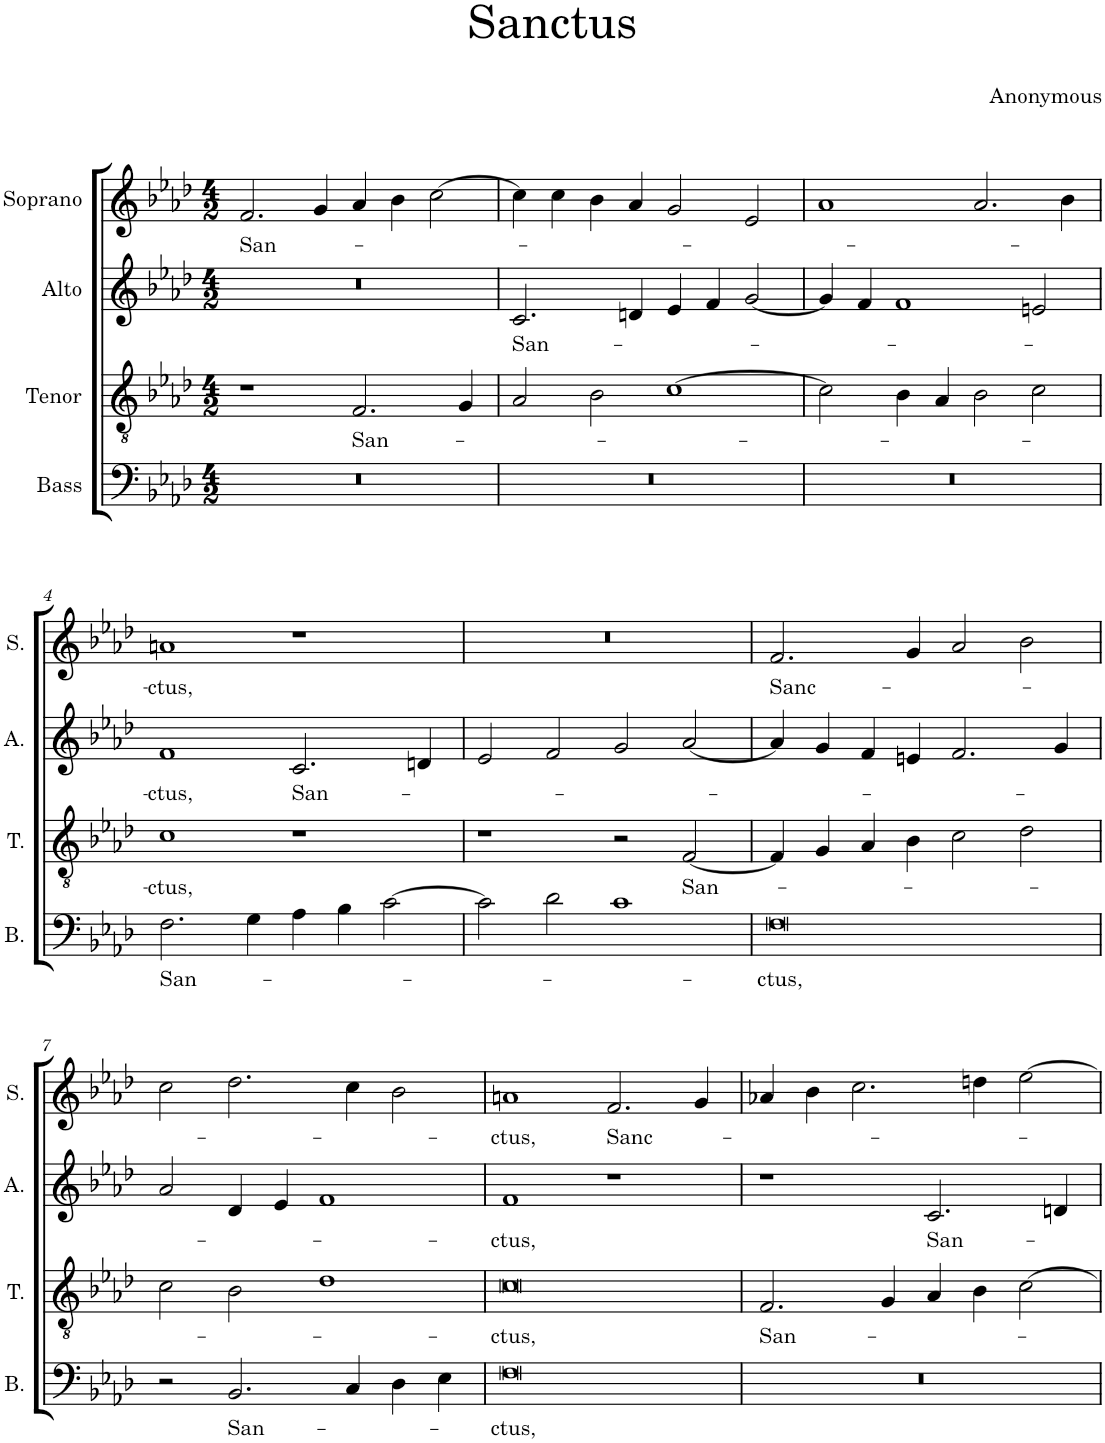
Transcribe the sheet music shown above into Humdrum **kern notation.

**kern	**text	**kern	**text	**kern	**text	**kern	**text
*part4	*part4	*part3	*part3	*part2	*part2	*part1	*part1
*staff4	*staff4	*staff3	*staff3	*staff2	*staff2	*staff1	*staff1
*I"Bass	*	*I"Tenor	*	*I"Alto	*	*I"Soprano	*
*I'B.	*	*I'T.	*	*I'A.	*	*I'S.	*
*clefF4	*	*clefGv2	*	*clefG2	*	*clefG2	*
*k[b-e-a-d-]	*	*k[b-e-a-d-]	*	*k[b-e-a-d-]	*	*k[b-e-a-d-]	*
*M4/2	*	*M4/2	*	*M4/2	*	*M4/2	*
=1	=1	=1	=1	=1	=1	=1	=1
!	!	!	!	!	!	!	!LO:LY:b
0r	.	1r	.	0r	.	2.f/	San-
.	.	.	.	.	.	4g/	.
!	!	!	!LO:LY:b	!	!	!	!
.	.	2.F/	San-	.	.	4a-/	.
.	.	.	.	.	.	4b-\	.
.	.	.	.	.	.	[2cc\	.
.	.	4G/	.	.	.	.	.
=2	=2	=2	=2	=2	=2	=2	=2
!	!	!	!	!	!LO:LY:b	!	!
0r	.	2A-/	.	2.c/	San-	4cc\]	.
.	.	.	.	.	.	4cc\	.
.	.	2B-\	.	.	.	4b-\	.
.	.	.	.	4dn/	.	4a-/	.
.	.	[1c	.	4e-/	.	2g/	.
.	.	.	.	4f/	.	.	.
.	.	.	.	[2g/	.	2e-/	.
=3	=3	=3	=3	=3	=3	=3	=3
0r	.	2c\]	.	4g/]	.	1a-	.
.	.	.	.	4f/	.	.	.
.	.	4B-\	.	1f	.	.	.
.	.	4A-/	.	.	.	.	.
.	.	2B-\	.	.	.	2.a-/	.
.	.	2c\	.	2en/	.	.	.
.	.	.	.	.	.	4b-\	.
!!LO:LB:g=z
=4	=4	=4	=4	=4	=4	=4	=4
!	!LO:LY:b	!	!LO:LY:b	!	!LO:LY:b	!	!LO:LY:b
2.F\	San-	1c	-ctus,	1f	-ctus,	1an	-ctus,
4G\	.	.	.	.	.	.	.
!	!	!	!	!	!LO:LY:b	!	!
4A-\	.	1r	.	2.c/	San-	1r	.
4B-\	.	.	.	.	.	.	.
[2c\	.	.	.	.	.	.	.
.	.	.	.	4dn/	.	.	.
=5	=5	=5	=5	=5	=5	=5	=5
2c\]	.	1r	.	2e-/	.	0r	.
2d-\	.	.	.	2f/	.	.	.
1c	.	2r	.	2g/	.	.	.
!	!	!	!LO:LY:b	!	!	!	!
.	.	[2F/	San-	[2a-/	.	.	.
=6	=6	=6	=6	=6	=6	=6	=6
!	!LO:LY:b	!	!	!	!	!	!LO:LY:b
0F	-ctus,	4F/]	.	4a-/]	.	2.f/	Sanc-
.	.	4G/	.	4g/	.	.	.
.	.	4A-/	.	4f/	.	.	.
.	.	4B-\	.	4en/	.	4g/	.
.	.	2c\	.	2.f/	.	2a-/	.
.	.	2d-\	.	.	.	2b-\	.
.	.	.	.	4g/	.	.	.
!!LO:LB:g=z
=7	=7	=7	=7	=7	=7	=7	=7
2r	.	2c\	.	2a-/	.	2cc\	.
!	!LO:LY:b	!	!	!	!	!	!
2.BB-/	San-	2B-\	.	4d-/	.	2.dd-\	.
.	.	.	.	4e-/	.	.	.
.	.	1d-	.	1f	.	.	.
4C/	.	.	.	.	.	4cc\	.
4D-\	.	.	.	.	.	2b-\	.
4E-\	.	.	.	.	.	.	.
=8	=8	=8	=8	=8	=8	=8	=8
!	!LO:LY:b	!	!LO:LY:b	!	!LO:LY:b	!	!LO:LY:b
0F	-ctus,	0c	-ctus,	1f	-ctus,	1an	-ctus,
!	!	!	!	!	!	!	!LO:LY:b
.	.	.	.	1r	.	2.f/	Sanc-
.	.	.	.	.	.	4g/	.
=9	=9	=9	=9	=9	=9	=9	=9
!	!	!	!LO:LY:b	!	!	!	!
0r	.	2.F/	San-	1r	.	4a-X/	.
.	.	.	.	.	.	4b-\	.
.	.	.	.	.	.	2.cc\	.
.	.	4G/	.	.	.	.	.
!	!	!	!	!	!LO:LY:b	!	!
.	.	4A-/	.	2.c/	San-	.	.
.	.	4B-\	.	.	.	4ddn\	.
.	.	[2c\	.	.	.	[2ee-\	.
.	.	.	.	4dn/	.	.	.
=	=	=	=	=	=	=	=
*-	*-	*-	*-	*-	*-	*-	*-
